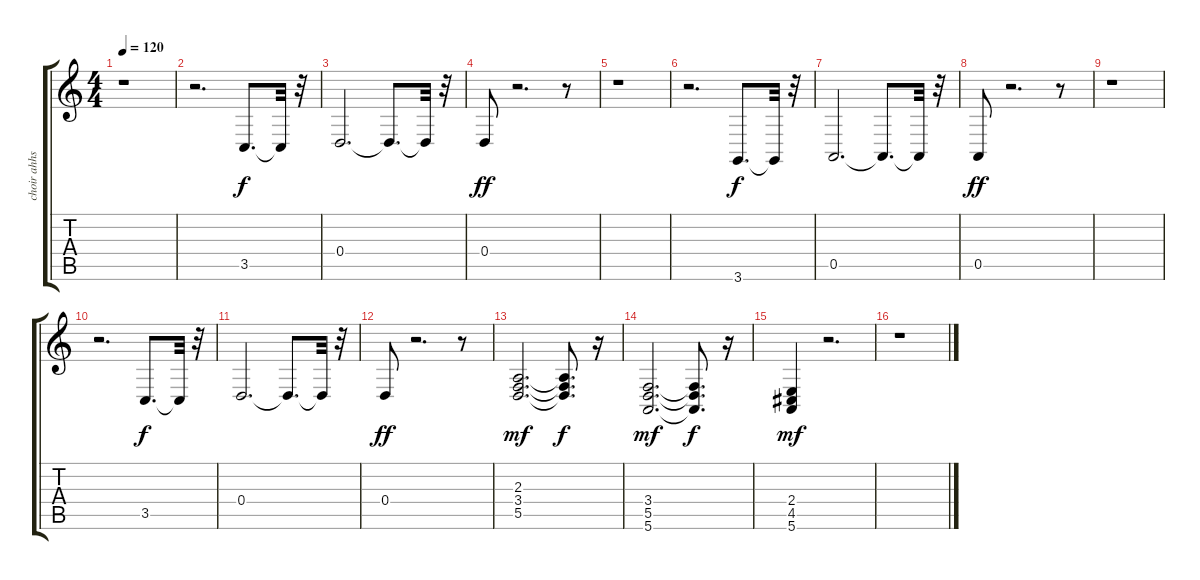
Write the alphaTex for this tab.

\track ("choir ahhs" "choir ahhs") {instrument choiraahs}
\staff {score tabs}
\tuning (E4 B3 G3 D3 A2 E2) {hide}
\ts (4 4)
\tempo 120
\clef g2
\ks c
r.1{dy ff} |
r.2{d} 3.5.8{d dy f} 3.5{t}.32 r.32 |
0.4.2{d} 0.4{t}.8{d} 0.4{t}.32 r.32 |
0.4.8{dy ff} r.2{d} r.8 |
r.1 |
r.2{d} 3.6.8{d dy f} 3.6{t}.32 r.32 |
0.5.2{d} 0.5{t}.8{d} 0.5{t}.32 r.32 |
0.5.8{dy ff} r.2{d} r.8 |
r.1 |
r.2{d} 3.5.8{d dy f} 3.5{t}.32 r.32 |
0.4.2{d} 0.4{t}.8{d} 0.4{t}.32 r.32 |
0.4.8{dy ff} r.2{d} r.8 |
(2.3 3.4 5.5).2{d dy mf} (2.3{t} 3.4{t} 5.5{t}).8{d dy f} r.16 |
(3.4 5.5 5.6).2{d dy mf} (3.4{t} 5.5{t} 5.6{t}).8{d dy f} r.16 |
(2.4 4.5 5.6).4{dy mf} r.2{d} |
r.1
